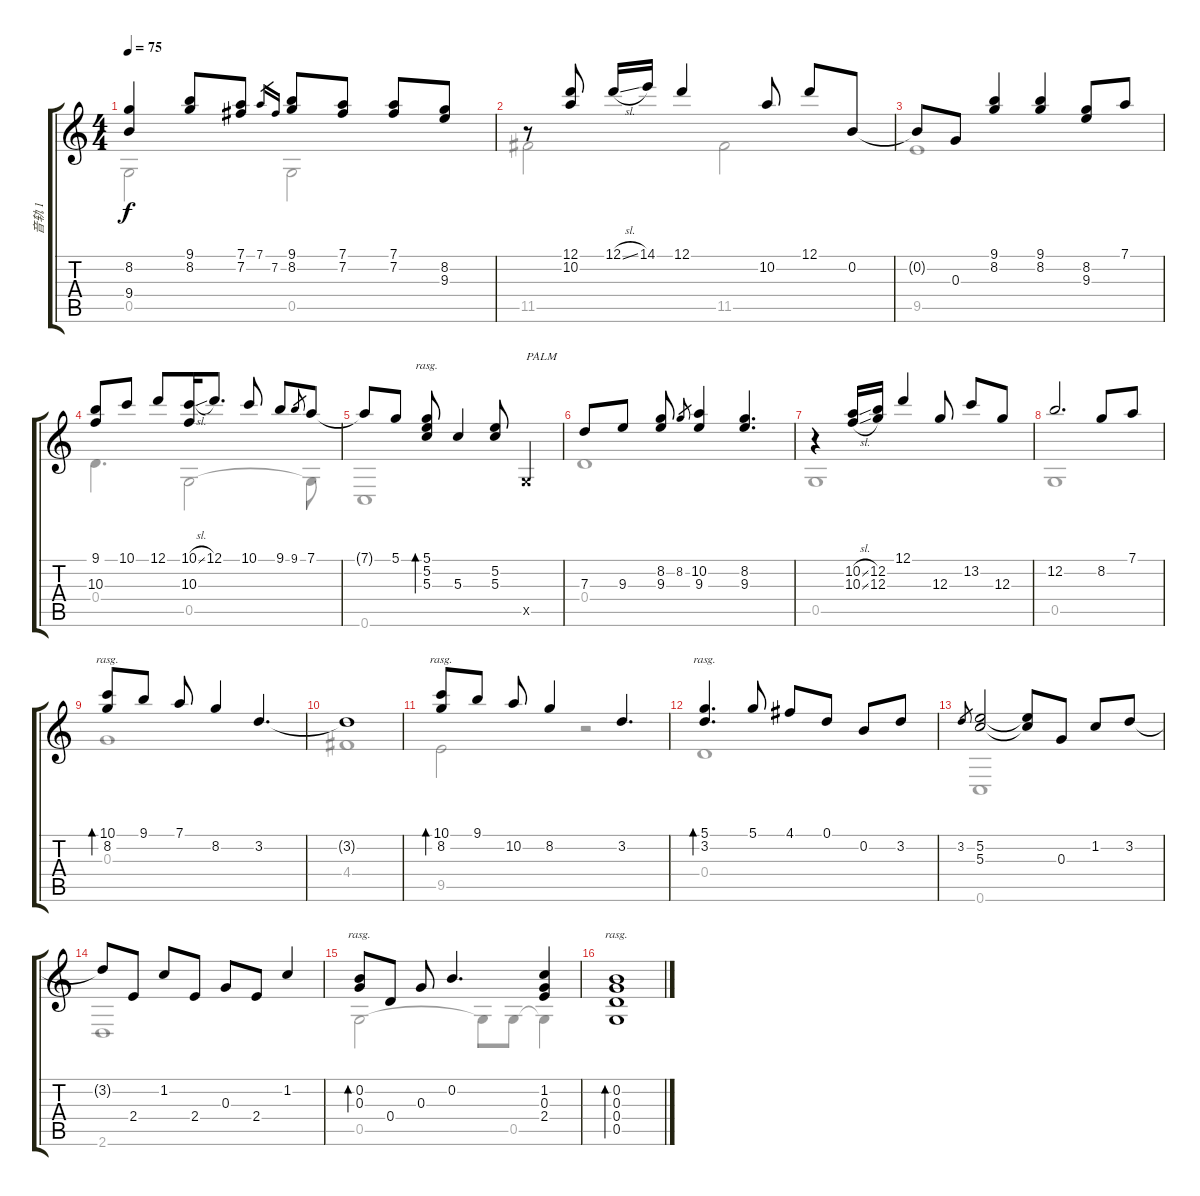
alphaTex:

\track ("音轨 1" "音轨 1") {instrument acousticguitarsteel}
\staff {score tabs}
\tuning (D4 B3 G3 D3 G2 C2) {hide}
\voice
\ts (4 4)
\tempo 75
\clef g2
\ks c
(8.2{t} 9.4{t}).4{dy f} (9.1 8.2).8 (7.1 7.2).8 7.1.16{gr} 7.2.16{gr} (9.1 8.2).8 (7.1 7.2).8 (7.1 7.2).8 (8.2 9.3).8 |
r.8 (12.1 10.2).8 12.1{sl}.16 14.1.16 12.1.4 10.2.8 12.1.8 0.2.8 |
0.2{t}.8 0.3.8 (9.1 8.2).4 (9.1 8.2).4 (8.2 9.3).8 7.1.8 |
(9.1 10.3).8 10.1.8 12.1.8 (10.1{sl} 10.3).16 12.1.8{d} 10.1.8 9.1.8 9.1.8{gr} 7.1.8 |
7.1{t}.8 5.1.8 (5.1 5.2 5.3).8{bd 120 rasg ii} 5.3.4 (5.2 5.3).8 0.5{x}.4{txt "PALM"} |
7.3.8 9.3.8 (8.2 9.3).8 8.2.8{gr} (10.2 9.3).4 (8.2 9.3).4{d} |
r.4 (10.2{sl} 10.3{sl}).16 (12.2 12.3).16 12.1.4 12.3.8 13.2.8 12.3.8 |
12.2.2{d} 8.2.8 7.1.8 |
(10.1 8.2).8{bd 60 rasg ii} 9.1.8 7.1.8 8.2.4 3.2.4{d} |
3.2{t}.1 |
(10.1 8.2).8{bd 480 rasg ii} 9.1.8 10.2.8 8.2.4 3.2.4{d} |
(5.1 3.2).4{d bd 480 rasg ii} 5.1.8 4.1.8 0.1.8 0.2.8 3.2.8 |
3.2.8{gr} (5.2 5.3).2 (5.2{t} 5.3{t}).8 0.3.8 1.2.8 3.2.8 |
3.2{t}.8 2.4.8 1.2.8 2.4.8 0.3.8 2.4.8 1.2.4 |
(0.2 0.3).8{bd 120 rasg ii} 0.4.8 0.3.8 0.2.4{d} (1.2 0.3 2.4).4 |
(0.2 0.3 0.4 0.5).1{bd 240 rasg ii}
\voice
\clef g2
\ottava regular
\simile none
\ks c
0.5.2{dy f} 0.5.2 |
11.5.2 11.5.2 |
9.5.1 |
0.4.4{d} 0.5.2 0.5{t}.8 |
0.6.1 |
0.4.1 |
0.5.1 |
0.5.1 |
0.3.1 |
4.4.1 |
9.5.2 r.2 |
0.4.1 |
0.6.1 |
2.6.1 |
0.5.2 0.5{t}.8 0.5.8 0.5{t}.4 |
